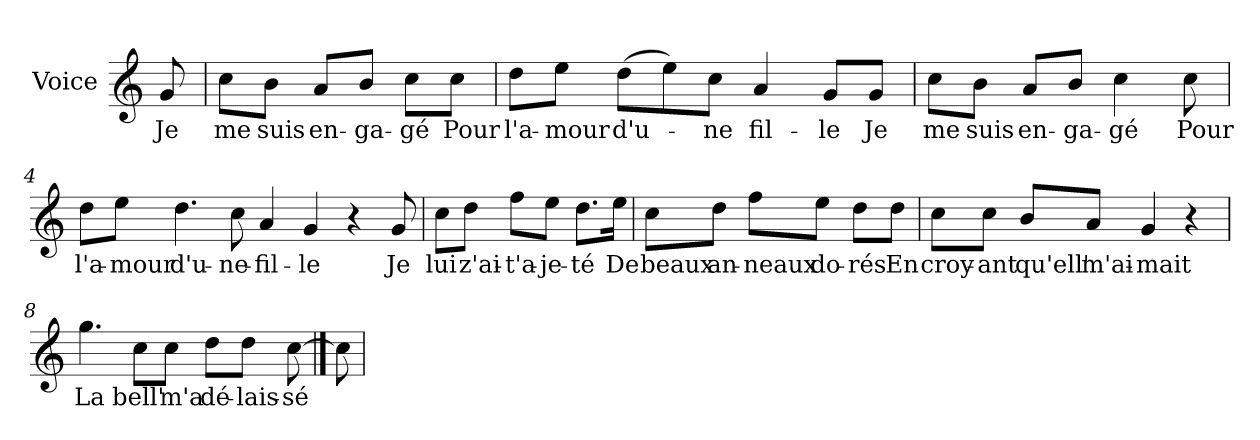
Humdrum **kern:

**kern	**text
*part1	*part1
*staff1	*staff1
*I"Voice	*
*I'V	*
*clefG2	*
*k[]	*
*C:	*
=	=
8g/	Je
=1	=1
8cc\L	me
8b\J	suis
8a/L	en-
8b/J	-ga-
8cc\L	-gé
8cc\J	Pour
=2	=2
8dd\L	l'a-
8ee\J	-mour
(>8dd\L	d'u-
8ee\)	.
8cc\J	-ne
4a/	fil-
8g/L	-le
8g/J	Je
!!LO:LB:g=z
=3	=3
8cc\L	me
8b\J	suis
8a/L	en-
8b/J	-ga-
4cc\	-gé
8cc\	Pour
=4	=4
8dd\L	l'a-
8ee\J	-mour
4.dd\	d'u-
8cc\	-ne-
4a/	-fil-
4g/	-le
4r	.
8g/	Je
=5	=5
8cc\L	lui
8dd\J	z'ai-
8ff\L	-t'a-
8ee\J	-je-
8.dd\L	-té
16ee\Jk	De
!!LO:LB:g=z
=6	=6
8cc\L	beaux
8dd\J	an-
8ff\L	-neaux
8ee\J	do-
8dd\L	-rés
8dd\J	En
=7	=7
8cc\L	croy-
8cc\J	-ant
8b/L	qu'ell'
8a/J	m'ai-
4g/	-mait
4r	.
=8	=8
4.gg\	La
8cc\L	bell'
8cc\J	m'a
8dd\L	dé-
8dd\J	-lais-
[8cc\	-sé
==9	==9
8cc\]	.
=	=
*-	*-
